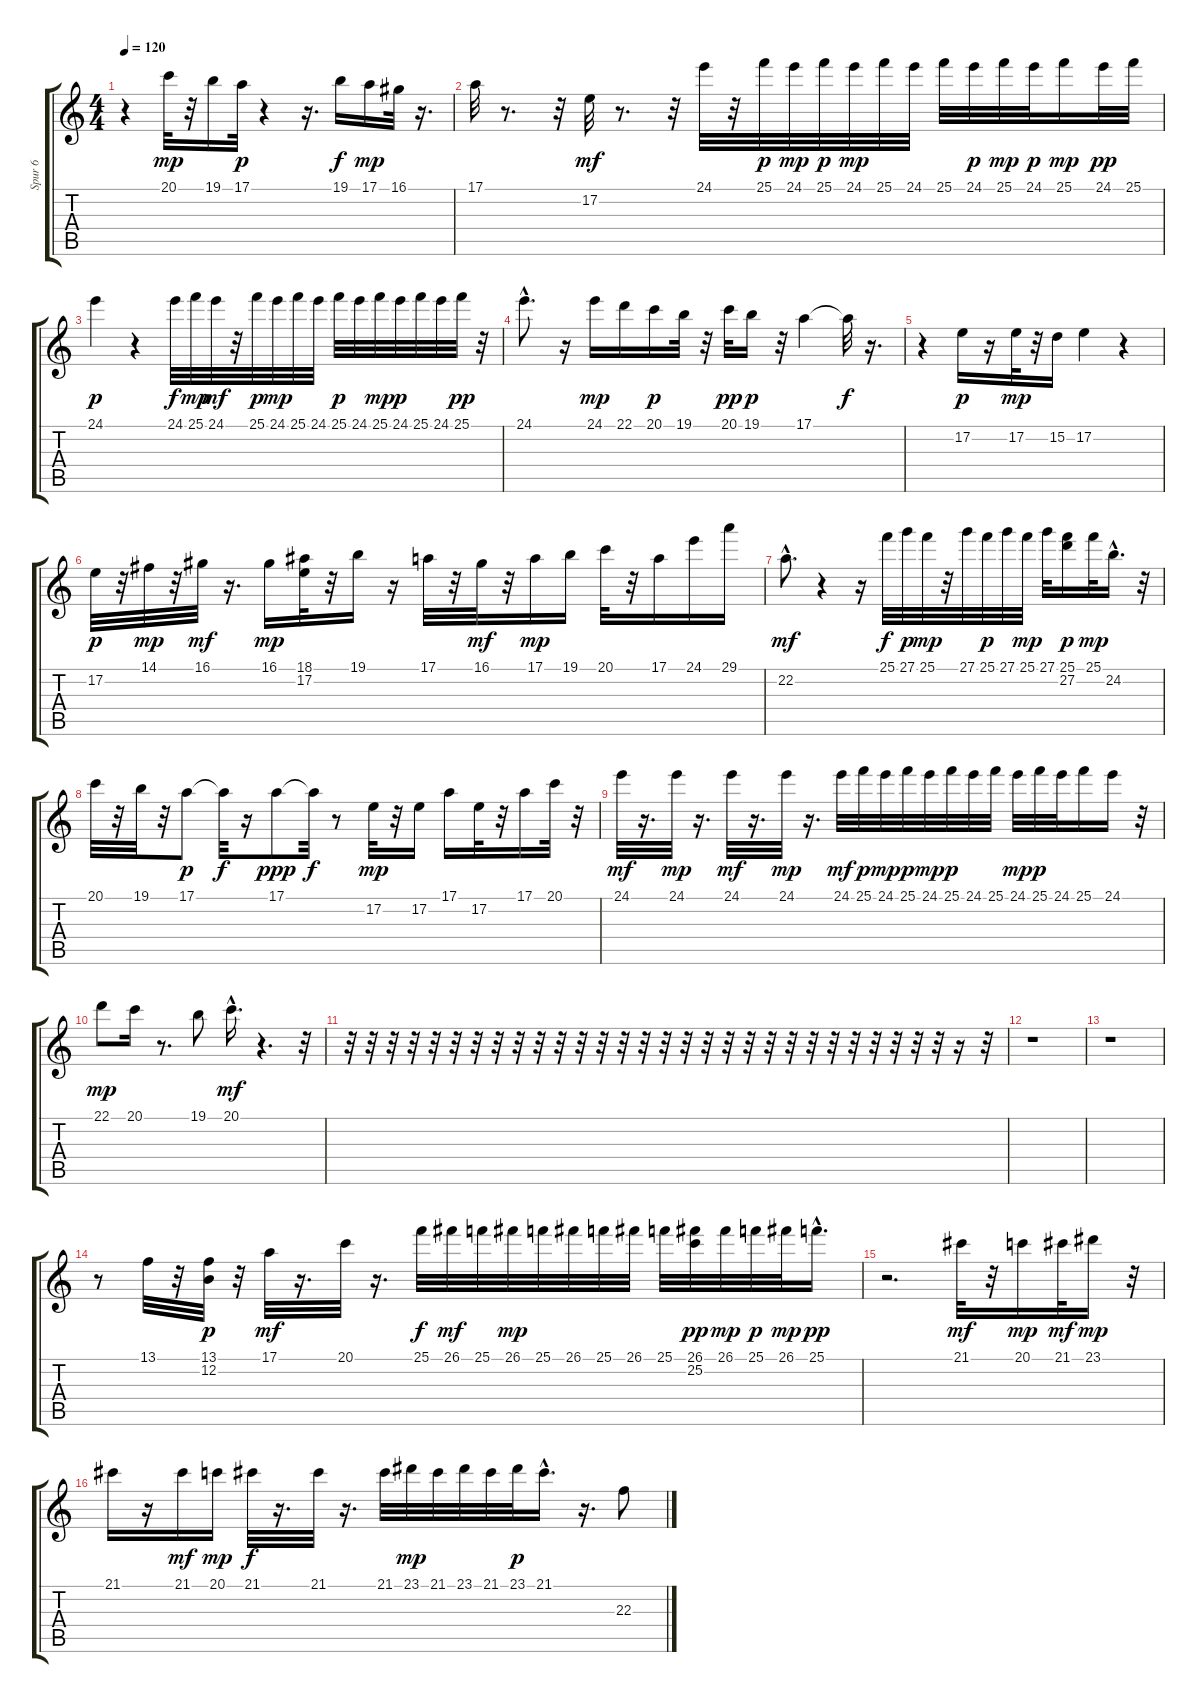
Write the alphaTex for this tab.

\track ("Spur 6" "Spur 6") {instrument applause}
\staff {score tabs}
\tuning (E4 B3 G3 D3 A2 E2) {hide}
\ts (4 4)
\tempo 120
\clef g2
\ks c
r.4{dy mp} 20.1.32 r.32 19.1.16 17.1.32{dy p} r.4 r.16{d} 19.1.16{dy f} 17.1.16{dy mp} 16.1.32 r.16{d} |
17.1.32 r.8{d} r.32 17.2.32{dy mf} r.8{d} r.32 24.1.32 r.32 25.1.32{dy p} 24.1.32{dy mp} 25.1.32{dy p} 24.1.32{dy mp} 25.1.32 24.1.32 25.1.32 24.1.32{dy p} 25.1.32{dy mp} 24.1.32{dy p} 25.1.16{dy mp} 24.1.32{dy pp} 25.1.32 |
24.1.4{dy p} r.4 24.1.32{dy f} 25.1.32{dy mp} 24.1.32{dy mf} r.32 25.1.32{dy p} 24.1.32{dy mp} 25.1.32 24.1.32 25.1.32{dy p} 24.1.32 25.1.32{dy mp} 24.1.32{dy p} 25.1.32 24.1.32 25.1.32{dy pp} r.32 |
24.1{hac}.8{d} r.16 24.1.16{dy mp} 22.1.16 20.1.16{dy p} 19.1.32 r.32 20.1.32{dy pp} 19.1.16{dy p} r.32 17.1.4 17.1{t}.32{dy f} r.16{d} |
r.4 17.2.16{dy p} r.16 17.2.32{dy mp} r.32 15.2.16 17.2.4 r.4 |
17.2.32{dy p} r.32 14.1.32{dy mp} r.32 16.1.32{dy mf} r.16{d} 16.1.16{dy mp} (18.1 17.2).32 r.32 19.1.16 r.16 17.1.32 r.32 16.1.32{dy mf} r.32 17.1.16{dy mp} 19.1.16 20.1.32 r.32 17.1.16 24.1.16 29.1.16 |
22.2{hac}.8{d dy mf} r.4 r.16 25.1.32{dy f} 27.1.32{dy p} 25.1.32{dy mp} r.32 27.1.32 25.1.32{dy p} 27.1.32 25.1.32{dy mp} 27.1.32 (25.1 27.2).16{dy p} 25.1.32{dy mp} 24.2{hac}.16{d} r.32 |
20.1.32 r.32 19.1.32 r.32 17.1.8{dy p} 17.1{t}.32{dy f} r.16 17.1.8{dy ppp} 17.1{t}.32{dy f} r.8 17.2.32{dy mp} r.32 17.2.16 17.1.16 17.2.32 r.32 17.1.16 20.1.32 r.32 |
24.1.32{dy mf} r.16{d} 24.1.32{dy mp} r.16{d} 24.1.32{dy mf} r.16{d} 24.1.32{dy mp} r.16{d} 24.1.32{dy mf} 25.1.32{dy p} 24.1.32{dy mp} 25.1.32{dy p} 24.1.32{dy mp} 25.1.32{dy p} 24.1.32 25.1.32 24.1.32{dy mp} 25.1.32{dy p} 24.1.32 25.1.16 24.1.16 r.32 |
22.1.8{dy mp} 20.1.16 r.8{d} 19.1.8 20.1{hac}.16{d dy mf} r.4{d} r.32 |
r.32 r.32 r.32 r.32 r.32 r.32 r.32 r.32 r.32 r.32 r.32 r.32 r.32 r.32 r.32 r.32 r.32 r.32 r.32 r.32 r.32 r.32 r.32 r.32 r.32 r.32 r.32 r.32 r.32 r.16 r.32 |
r.1 |
r.1 |
r.8 13.1.32 r.32 (13.1 12.2).32{dy p} r.32 17.1.32{dy mf} r.16{d} 20.1.32 r.16{d} 25.1.32{dy f} 26.1.32{dy mf} 25.1.32 26.1.32{dy mp} 25.1.32 26.1.32 25.1.32 26.1.32 25.1.32 (26.1 25.2).32{dy pp} 26.1.32{dy mp} 25.1.32{dy p} 26.1.32{dy mp} 25.1{hac}.16{d dy pp} |
r.2{d} 21.1.32{dy mf} r.32 20.1.16{dy mp} 21.1.32{dy mf} 23.1.16{dy mp} r.32 |
21.1.16 r.16 21.1.16{dy mf} 20.1.16{dy mp} 21.1.32{dy f} r.16{d} 21.1.32 r.16{d} 21.1.32 23.1.32{dy mp} 21.1.32 23.1.32 21.1.32 23.1.32{dy p} 21.1{hac}.16{d} r.16{d} 22.3.8
